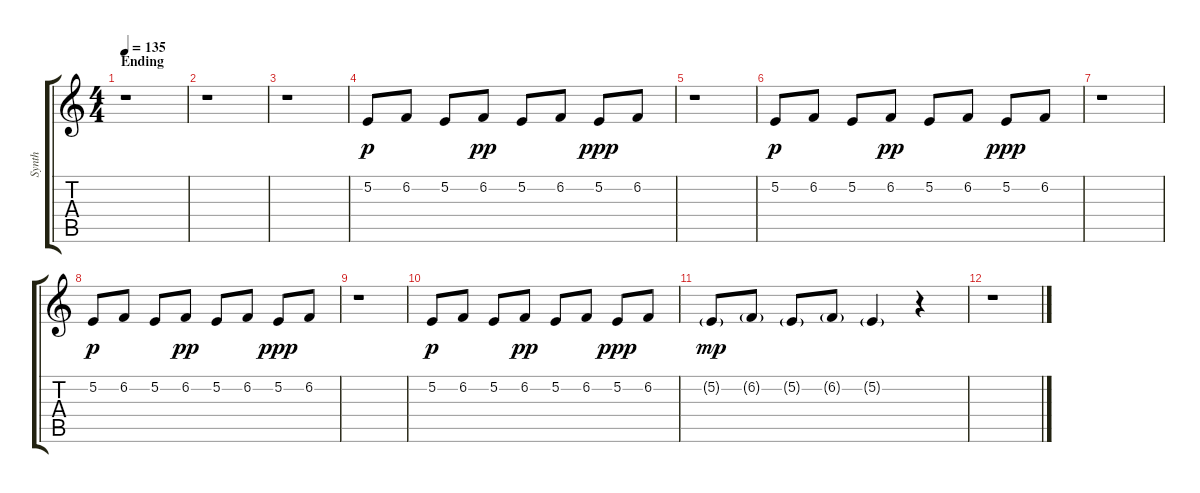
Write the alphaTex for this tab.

\track ("Synth" "Synth") {instrument recorder}
\staff {score tabs}
\tuning (E4 B3 G3 D3 A2 E2) {hide}
\ts (4 4)
\section ("" "Ending")
\tempo 135
\clef g2
\ks c
r.1{dy f} |
r.1 |
r.1 |
5.2.8{dy p volume 8 instrument clarinet} 6.2.8 5.2.8 6.2.8{dy pp} 5.2.8 6.2.8 5.2.8{dy ppp} 6.2.8 |
r.1 |
5.2.8{dy p} 6.2.8 5.2.8 6.2.8{dy pp} 5.2.8 6.2.8 5.2.8{dy ppp} 6.2.8 |
r.1 |
5.2.8{dy p volume 8 instrument clarinet} 6.2.8 5.2.8 6.2.8{dy pp} 5.2.8 6.2.8 5.2.8{dy ppp} 6.2.8 |
r.1 |
5.2.8{dy p volume 8 instrument clarinet} 6.2.8 5.2.8 6.2.8{dy pp} 5.2.8 6.2.8 5.2.8{dy ppp} 6.2.8 |
5.2{g}.8{dy mp volume 4} 6.2{g}.8 5.2{g}.8 6.2{g}.8 5.2{g}.4 r.4 |
r.1
